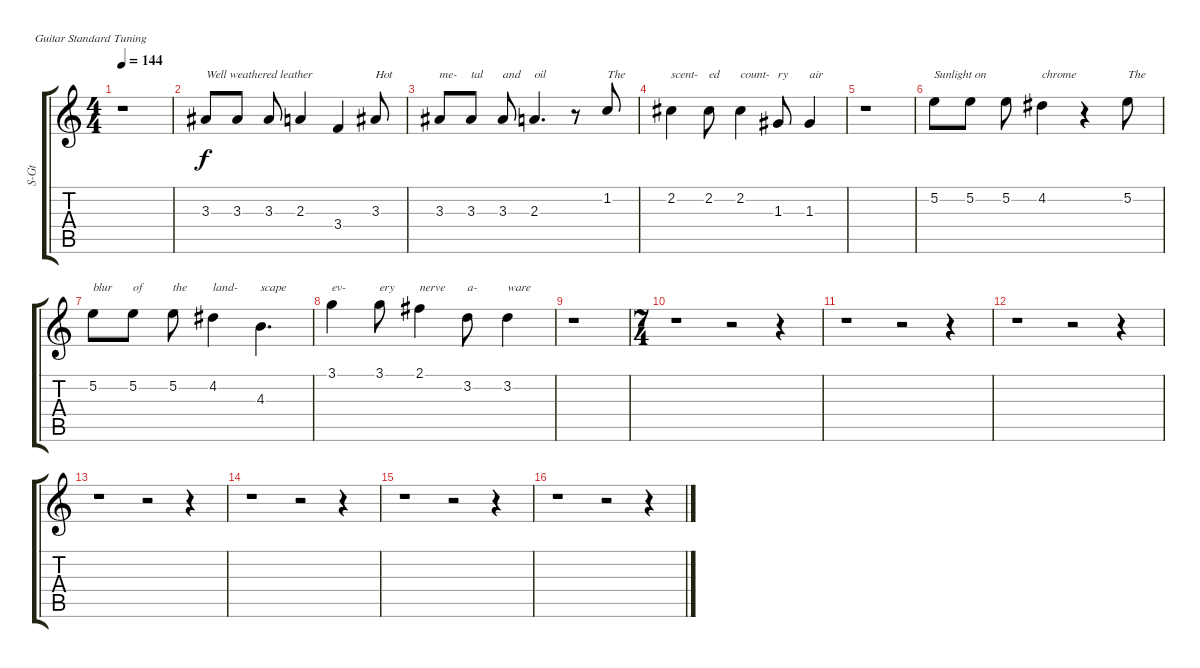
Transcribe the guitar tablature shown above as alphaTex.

\bracketExtendMode groupsimilarinstruments
\otherSystemsTrackNameOrientation horizontal
\track ("Geddy" "S-Gt") {instrument lead6voice}
\staff {score tabs}
\tuning (E4 B3 G3 D3 A2 E2)
\displaytranspose 12
\ts (4 4)
\tempo 144
\clef g2
\ks c
r.1{dy f beam Down} |
3.3{acc #}.8{txt "Well weathered leather" beam Up} 3.3{acc #}.8{beam Up} 3.3{acc #}.8{beam Up} 2.3.4{beam Up} 3.4.4{beam Up} 3.3{acc #}.8{txt "Hot" beam Up} |
3.3{acc #}.8{txt "me-" beam Up} 3.3{acc #}.8{txt "tal" beam Up} 3.3{acc #}.8{txt "and" beam Up} 2.3.4{d txt "oil" beam Up} r.8{beam Up} 1.2.8{txt "The" beam Down} |
2.2{acc #}.4{txt "scent-" beam Down} 2.2{acc #}.8{txt "ed" beam Down} 2.2{acc #}.4{txt "count-" beam Down} 1.3{acc #}.8{txt "ry" beam Up} 1.3{acc #}.4{txt "air" beam Up} |
r.1{beam Down} |
5.2.8{txt "Sunlight on" beam Down} 5.2.8{beam Down} 5.2.8{beam Down} 4.2{acc #}.4{txt "chrome" beam Down} r.4{beam Down} 5.2.8{txt "The" beam Down} |
5.2.8{txt "blur" beam Down} 5.2.8{txt "of" beam Down} 5.2.8{txt "the" beam Down} 4.2{acc #}.4{txt "land-" beam Down} 4.3.4{d txt "scape" beam Down} |
3.1.4{txt "ev-" beam Down} 3.1.8{txt "ery" beam Down} 2.1{acc #}.4{txt "nerve" beam Down} 3.2.8{txt "a-" beam Down} 3.2.4{txt "ware" beam Down} |
r.1{beam Down} |
\ts (7 4)
r.1{beam Down} r.2{beam Down} r.4{beam Down} |
r.1{beam Down} r.2{beam Down} r.4{beam Down} |
r.1{beam Down} r.2{beam Down} r.4{beam Down} |
r.1{beam Down} r.2{beam Down} r.4{beam Down} |
r.1{beam Down} r.2{beam Down} r.4{beam Down} |
r.1{beam Down} r.2{beam Down} r.4{beam Down} |
r.1{beam Down} r.2{beam Down} r.4{beam Down}
